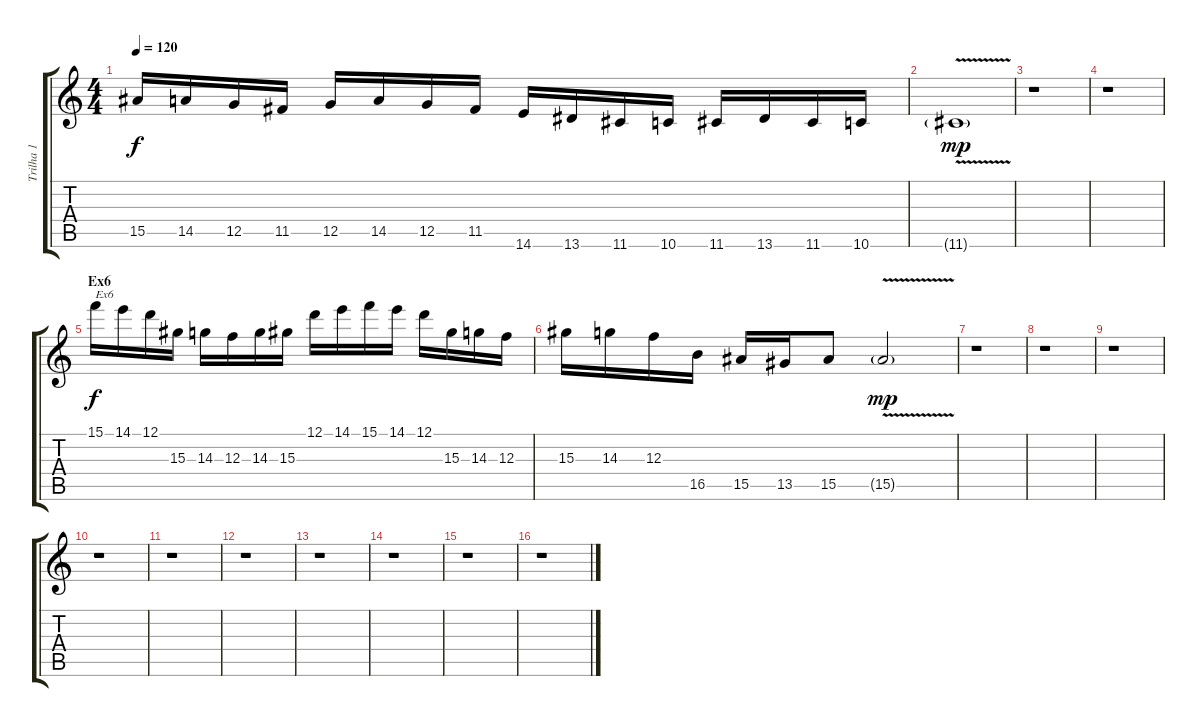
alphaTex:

\track ("Trilha 1" "Trilha 1") {instrument distortionguitar}
\staff {score tabs}
\tuning (D4 A3 F3 C3 G2 D2) {hide}
\ts (4 4)
\tempo 120
\clef g2
\ks c
15.5.16{dy f} 14.5.16 12.5.16 11.5.16 12.5.16 14.5.16 12.5.16 11.5.16 14.6.16 13.6.16 11.6.16 10.6.16 11.6.16 13.6.16 11.6.16 10.6.16 |
11.6{v g}.1{dy mp} |
r.1 |
r.1 |
\section ("" "Ex6")
15.1.16{txt "Ex6" dy f} 14.1.16 12.1.16 15.3.16 14.3.16 12.3.16 14.3.16 15.3.16 12.1.16 14.1.16 15.1.16 14.1.16 12.1.16 15.3.16 14.3.16 12.3.16 |
15.3.16 14.3.16 12.3.16 16.5.16 15.5.16 13.5.16 15.5.8 15.5{v g}.2{dy mp} |
r.1 |
r.1 |
r.1 |
r.1 |
r.1 |
r.1 |
r.1 |
r.1 |
r.1 |
r.1
